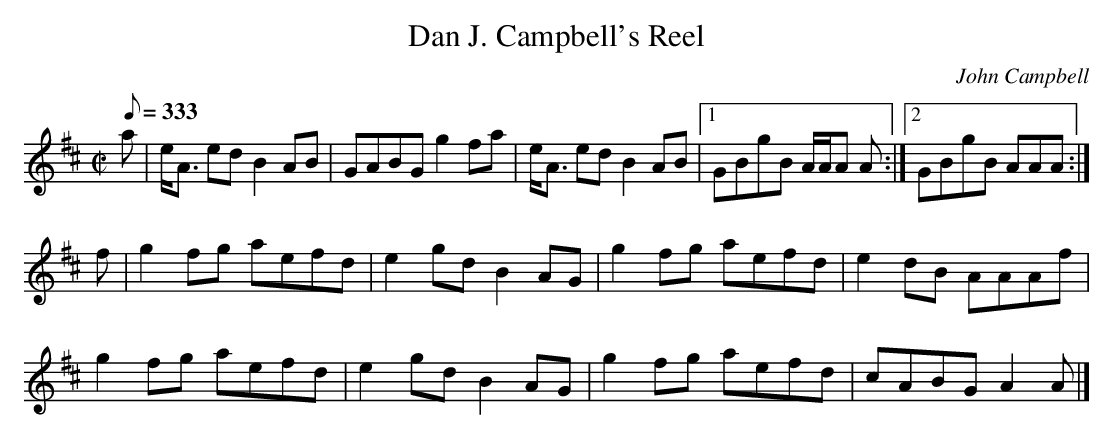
X:1
T:Dan J. Campbell's Reel
C:John Campbell
L:1/8
M:C|
Q:333
K:Amix
a|e<A ed B2 AB|GABG g2 fa|e<A ed B2 AB|[1GBgB A/A/A A:|[2GBgB AAA:|
f|g2 fg aefd|e2 gd B2 AG|g2 fg aefd|e2 dB AAAf|
g2 fg aefd|e2 gd B2 AG|g2 fg aefd|cABG A2 A|]
